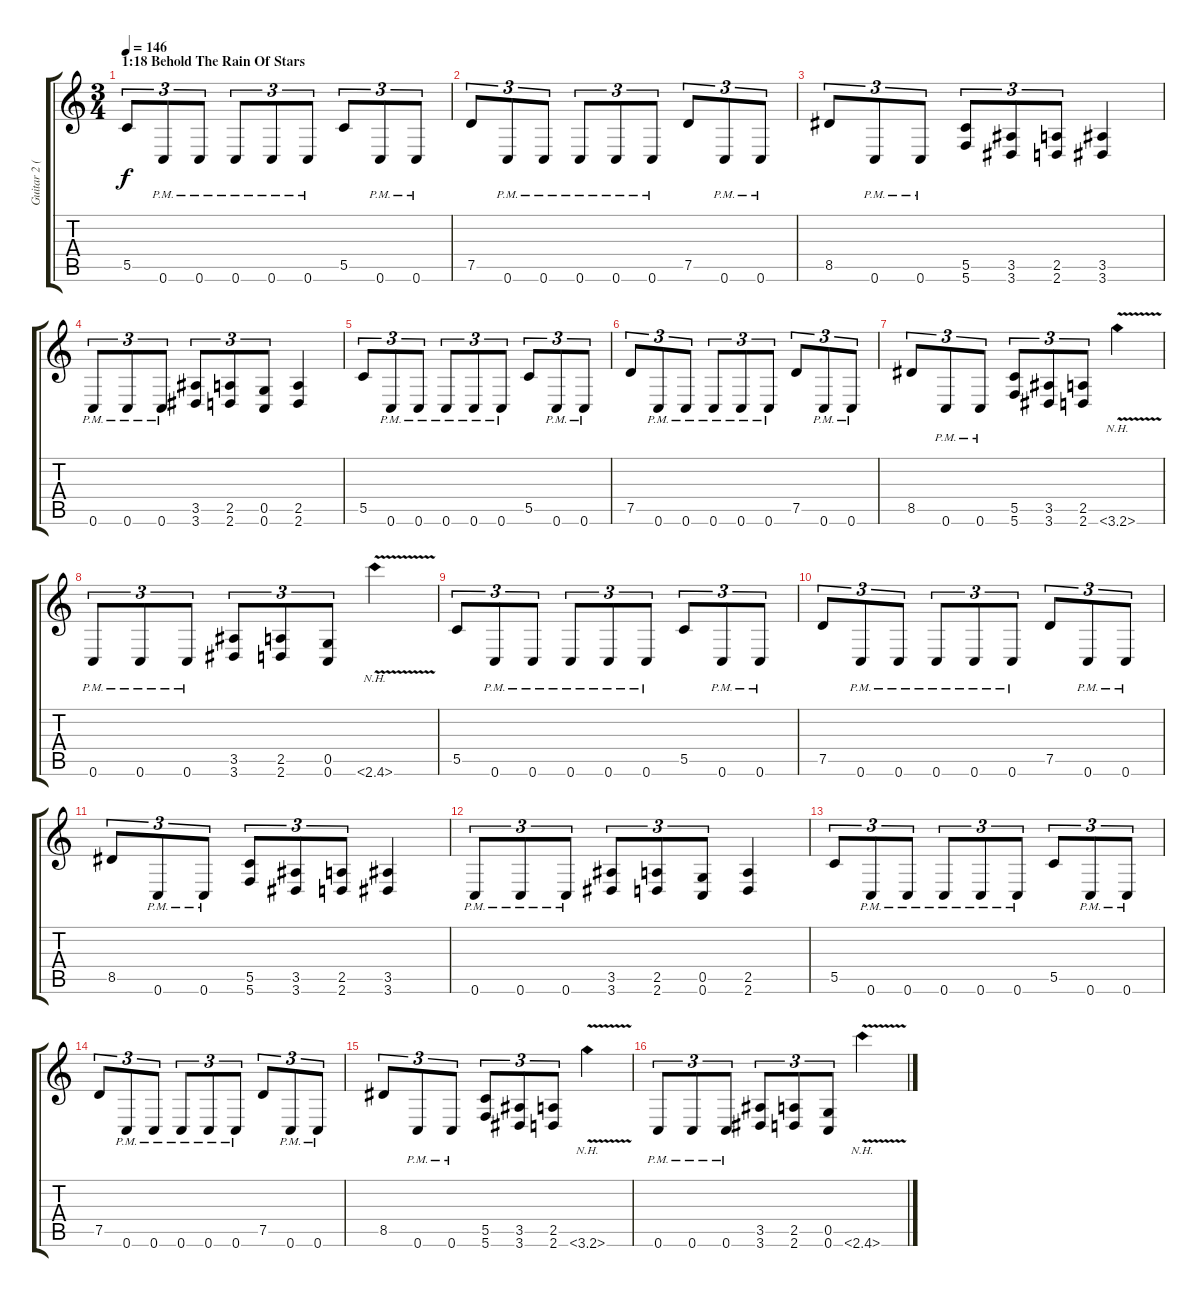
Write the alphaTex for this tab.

\track ("Guitar 2 (Jari)" "Guitar 2 (") {instrument distortionguitar}
\staff {score tabs}
\tuning (D4 A3 F3 C3 G2 C2) {hide}
\ts (3 4)
\section ("" "1:18 Behold The Rain Of Stars")
\tempo 146
\clef g2
\ks c
5.5.8{tu (3 2) dy f} 0.6{pm}.8{tu (3 2)} 0.6{pm}.8{tu (3 2)} 0.6{pm}.8{tu (3 2)} 0.6{pm}.8{tu (3 2)} 0.6{pm}.8{tu (3 2)} 5.5.8{tu (3 2)} 0.6{pm}.8{tu (3 2)} 0.6{pm}.8{tu (3 2)} |
7.5.8{tu (3 2)} 0.6{pm}.8{tu (3 2)} 0.6{pm}.8{tu (3 2)} 0.6{pm}.8{tu (3 2)} 0.6{pm}.8{tu (3 2)} 0.6{pm}.8{tu (3 2)} 7.5.8{tu (3 2)} 0.6{pm}.8{tu (3 2)} 0.6{pm}.8{tu (3 2)} |
8.5.8{tu (3 2)} 0.6{pm}.8{tu (3 2)} 0.6{pm}.8{tu (3 2)} (5.5 5.6).8{tu (3 2)} (3.5 3.6).8{tu (3 2)} (2.5 2.6).8{tu (3 2)} (3.5 3.6).4 |
0.6{pm}.8{tu (3 2)} 0.6{pm}.8{tu (3 2)} 0.6{pm}.8{tu (3 2)} (3.5 3.6).8{tu (3 2)} (2.5 2.6).8{tu (3 2)} (0.5 0.6).8{tu (3 2)} (2.5 2.6).4 |
5.5.8{tu (3 2)} 0.6{pm}.8{tu (3 2)} 0.6{pm}.8{tu (3 2)} 0.6{pm}.8{tu (3 2)} 0.6{pm}.8{tu (3 2)} 0.6{pm}.8{tu (3 2)} 5.5.8{tu (3 2)} 0.6{pm}.8{tu (3 2)} 0.6{pm}.8{tu (3 2)} |
7.5.8{tu (3 2)} 0.6{pm}.8{tu (3 2)} 0.6{pm}.8{tu (3 2)} 0.6{pm}.8{tu (3 2)} 0.6{pm}.8{tu (3 2)} 0.6{pm}.8{tu (3 2)} 7.5.8{tu (3 2)} 0.6{pm}.8{tu (3 2)} 0.6{pm}.8{tu (3 2)} |
8.5.8{tu (3 2)} 0.6{pm}.8{tu (3 2)} 0.6{pm}.8{tu (3 2)} (5.5 5.6).8{tu (3 2)} (3.5 3.6).8{tu (3 2)} (2.5 2.6).8{tu (3 2)} 3.6{nh v}.4 |
0.6{pm}.8{tu (3 2)} 0.6{pm}.8{tu (3 2)} 0.6{pm}.8{tu (3 2)} (3.5 3.6).8{tu (3 2)} (2.5 2.6).8{tu (3 2)} (0.5 0.6).8{tu (3 2)} 2.6{nh v}.4 |
5.5.8{tu (3 2)} 0.6{pm}.8{tu (3 2)} 0.6{pm}.8{tu (3 2)} 0.6{pm}.8{tu (3 2)} 0.6{pm}.8{tu (3 2)} 0.6{pm}.8{tu (3 2)} 5.5.8{tu (3 2)} 0.6{pm}.8{tu (3 2)} 0.6{pm}.8{tu (3 2)} |
7.5.8{tu (3 2)} 0.6{pm}.8{tu (3 2)} 0.6{pm}.8{tu (3 2)} 0.6{pm}.8{tu (3 2)} 0.6{pm}.8{tu (3 2)} 0.6{pm}.8{tu (3 2)} 7.5.8{tu (3 2)} 0.6{pm}.8{tu (3 2)} 0.6{pm}.8{tu (3 2)} |
8.5.8{tu (3 2)} 0.6{pm}.8{tu (3 2)} 0.6{pm}.8{tu (3 2)} (5.5 5.6).8{tu (3 2)} (3.5 3.6).8{tu (3 2)} (2.5 2.6).8{tu (3 2)} (3.5 3.6).4 |
0.6{pm}.8{tu (3 2)} 0.6{pm}.8{tu (3 2)} 0.6{pm}.8{tu (3 2)} (3.5 3.6).8{tu (3 2)} (2.5 2.6).8{tu (3 2)} (0.5 0.6).8{tu (3 2)} (2.5 2.6).4 |
5.5.8{tu (3 2)} 0.6{pm}.8{tu (3 2)} 0.6{pm}.8{tu (3 2)} 0.6{pm}.8{tu (3 2)} 0.6{pm}.8{tu (3 2)} 0.6{pm}.8{tu (3 2)} 5.5.8{tu (3 2)} 0.6{pm}.8{tu (3 2)} 0.6{pm}.8{tu (3 2)} |
7.5.8{tu (3 2)} 0.6{pm}.8{tu (3 2)} 0.6{pm}.8{tu (3 2)} 0.6{pm}.8{tu (3 2)} 0.6{pm}.8{tu (3 2)} 0.6{pm}.8{tu (3 2)} 7.5.8{tu (3 2)} 0.6{pm}.8{tu (3 2)} 0.6{pm}.8{tu (3 2)} |
8.5.8{tu (3 2)} 0.6{pm}.8{tu (3 2)} 0.6{pm}.8{tu (3 2)} (5.5 5.6).8{tu (3 2)} (3.5 3.6).8{tu (3 2)} (2.5 2.6).8{tu (3 2)} 3.6{nh v}.4 |
0.6{pm}.8{tu (3 2)} 0.6{pm}.8{tu (3 2)} 0.6{pm}.8{tu (3 2)} (3.5 3.6).8{tu (3 2)} (2.5 2.6).8{tu (3 2)} (0.5 0.6).8{tu (3 2)} 2.6{nh v}.4
